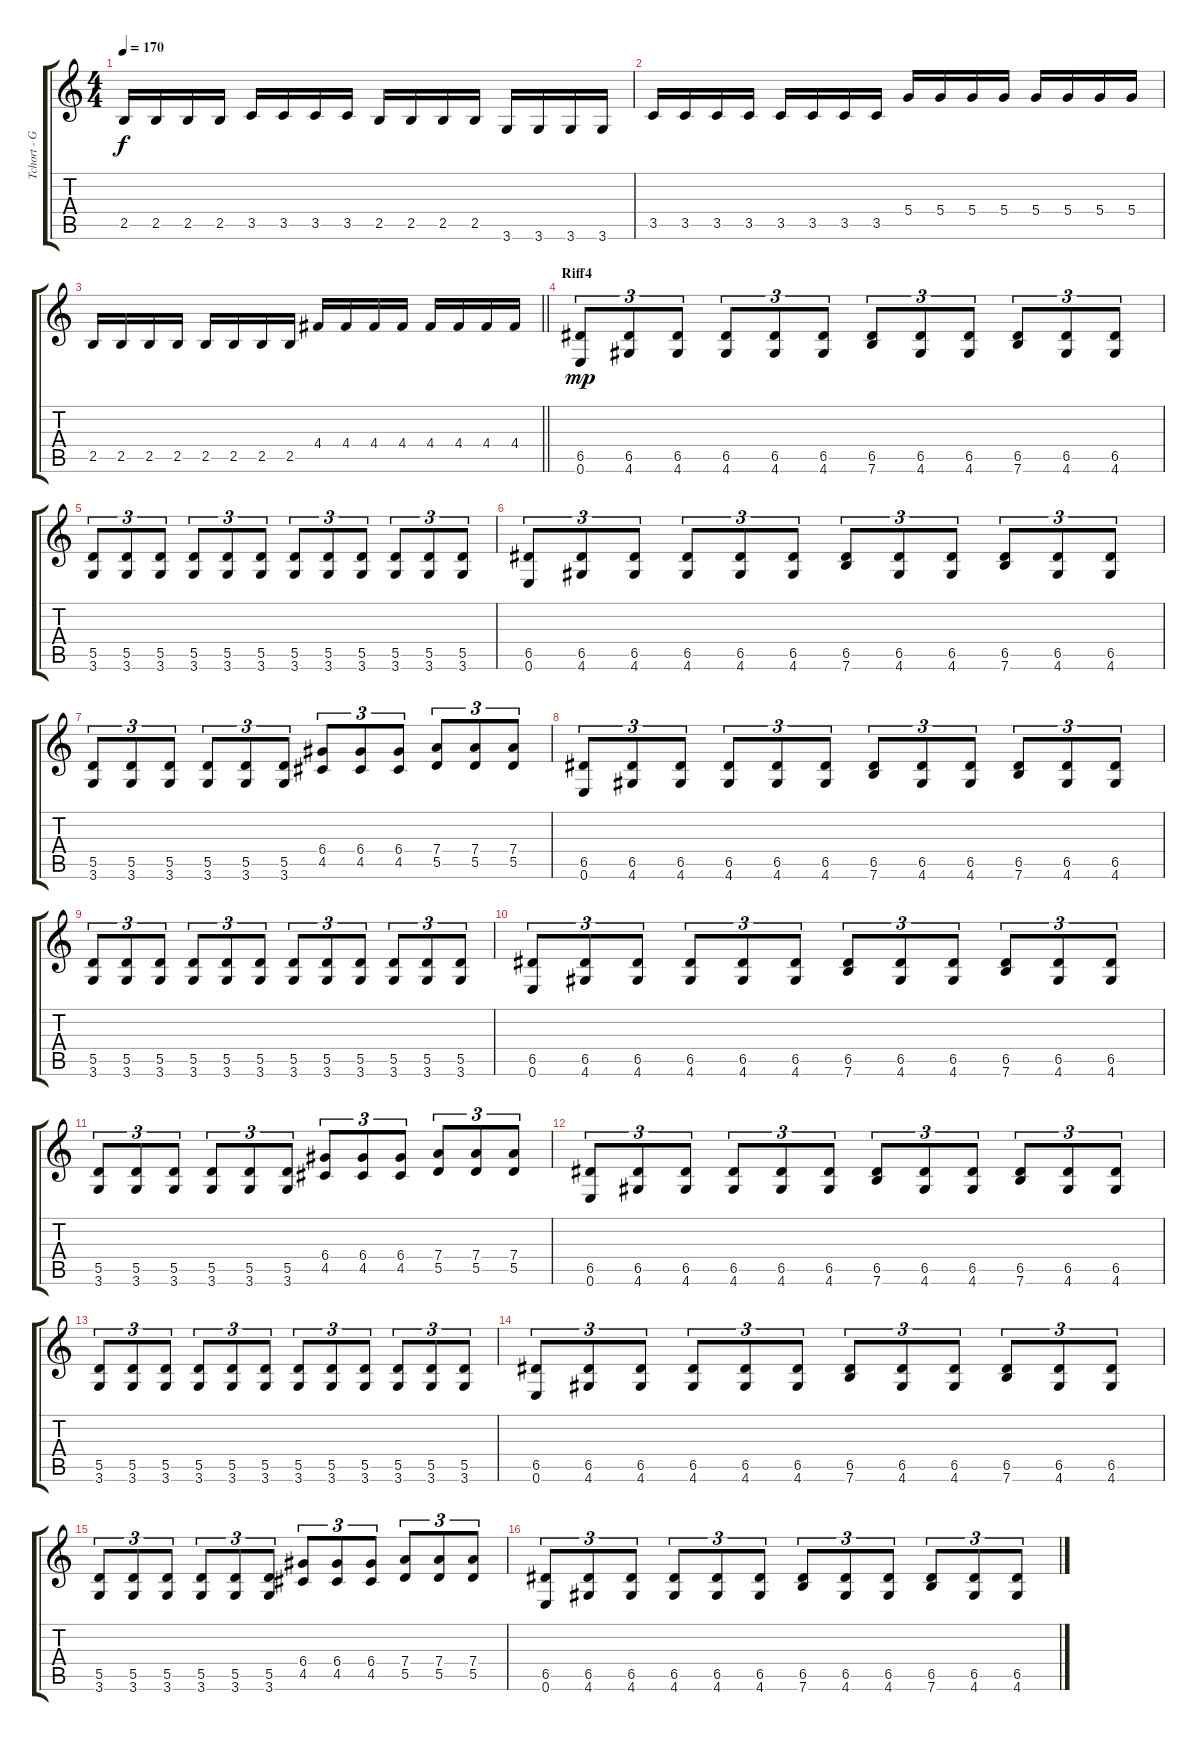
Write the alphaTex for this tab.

\track ("Tchort - Guitar" "Tchort - G") {instrument distortionguitar}
\staff {score tabs}
\tuning (E4 B3 G3 D3 A2 E2) {hide}
\ts (4 4)
\tempo 170
\clef g2
\ks c
2.5.16{dy f} 2.5.16 2.5.16 2.5.16 3.5.16 3.5.16 3.5.16 3.5.16 2.5.16 2.5.16 2.5.16 2.5.16 3.6.16 3.6.16 3.6.16 3.6.16 |
3.5.16 3.5.16 3.5.16 3.5.16 3.5.16 3.5.16 3.5.16 3.5.16 5.4.16 5.4.16 5.4.16 5.4.16 5.4.16 5.4.16 5.4.16 5.4.16 |
\barLineRight lightlight
2.5.16 2.5.16 2.5.16 2.5.16 2.5.16 2.5.16 2.5.16 2.5.16 4.4.16 4.4.16 4.4.16 4.4.16 4.4.16 4.4.16 4.4.16 4.4.16 |
\section ("" "Riff4")
(6.5 0.6).8{tu (3 2) dy mp} (6.5 4.6).8{tu (3 2)} (6.5 4.6).8{tu (3 2)} (6.5 4.6).8{tu (3 2)} (6.5 4.6).8{tu (3 2)} (6.5 4.6).8{tu (3 2)} (6.5 7.6).8{tu (3 2)} (6.5 4.6).8{tu (3 2)} (6.5 4.6).8{tu (3 2)} (6.5 7.6).8{tu (3 2)} (6.5 4.6).8{tu (3 2)} (6.5 4.6).8{tu (3 2)} |
(5.5 3.6).8{tu (3 2)} (5.5 3.6).8{tu (3 2)} (5.5 3.6).8{tu (3 2)} (5.5 3.6).8{tu (3 2)} (5.5 3.6).8{tu (3 2)} (5.5 3.6).8{tu (3 2)} (5.5 3.6).8{tu (3 2)} (5.5 3.6).8{tu (3 2)} (5.5 3.6).8{tu (3 2)} (5.5 3.6).8{tu (3 2)} (5.5 3.6).8{tu (3 2)} (5.5 3.6).8{tu (3 2)} |
(6.5 0.6).8{tu (3 2)} (6.5 4.6).8{tu (3 2)} (6.5 4.6).8{tu (3 2)} (6.5 4.6).8{tu (3 2)} (6.5 4.6).8{tu (3 2)} (6.5 4.6).8{tu (3 2)} (6.5 7.6).8{tu (3 2)} (6.5 4.6).8{tu (3 2)} (6.5 4.6).8{tu (3 2)} (6.5 7.6).8{tu (3 2)} (6.5 4.6).8{tu (3 2)} (6.5 4.6).8{tu (3 2)} |
(5.5 3.6).8{tu (3 2)} (5.5 3.6).8{tu (3 2)} (5.5 3.6).8{tu (3 2)} (5.5 3.6).8{tu (3 2)} (5.5 3.6).8{tu (3 2)} (5.5 3.6).8{tu (3 2)} (6.4 4.5).8{tu (3 2)} (6.4 4.5).8{tu (3 2)} (6.4 4.5).8{tu (3 2)} (7.4 5.5).8{tu (3 2)} (7.4 5.5).8{tu (3 2)} (7.4 5.5).8{tu (3 2)} |
(6.5 0.6).8{tu (3 2)} (6.5 4.6).8{tu (3 2)} (6.5 4.6).8{tu (3 2)} (6.5 4.6).8{tu (3 2)} (6.5 4.6).8{tu (3 2)} (6.5 4.6).8{tu (3 2)} (6.5 7.6).8{tu (3 2)} (6.5 4.6).8{tu (3 2)} (6.5 4.6).8{tu (3 2)} (6.5 7.6).8{tu (3 2)} (6.5 4.6).8{tu (3 2)} (6.5 4.6).8{tu (3 2)} |
(5.5 3.6).8{tu (3 2)} (5.5 3.6).8{tu (3 2)} (5.5 3.6).8{tu (3 2)} (5.5 3.6).8{tu (3 2)} (5.5 3.6).8{tu (3 2)} (5.5 3.6).8{tu (3 2)} (5.5 3.6).8{tu (3 2)} (5.5 3.6).8{tu (3 2)} (5.5 3.6).8{tu (3 2)} (5.5 3.6).8{tu (3 2)} (5.5 3.6).8{tu (3 2)} (5.5 3.6).8{tu (3 2)} |
(6.5 0.6).8{tu (3 2)} (6.5 4.6).8{tu (3 2)} (6.5 4.6).8{tu (3 2)} (6.5 4.6).8{tu (3 2)} (6.5 4.6).8{tu (3 2)} (6.5 4.6).8{tu (3 2)} (6.5 7.6).8{tu (3 2)} (6.5 4.6).8{tu (3 2)} (6.5 4.6).8{tu (3 2)} (6.5 7.6).8{tu (3 2)} (6.5 4.6).8{tu (3 2)} (6.5 4.6).8{tu (3 2)} |
(5.5 3.6).8{tu (3 2)} (5.5 3.6).8{tu (3 2)} (5.5 3.6).8{tu (3 2)} (5.5 3.6).8{tu (3 2)} (5.5 3.6).8{tu (3 2)} (5.5 3.6).8{tu (3 2)} (6.4 4.5).8{tu (3 2)} (6.4 4.5).8{tu (3 2)} (6.4 4.5).8{tu (3 2)} (7.4 5.5).8{tu (3 2)} (7.4 5.5).8{tu (3 2)} (7.4 5.5).8{tu (3 2)} |
(6.5 0.6).8{tu (3 2)} (6.5 4.6).8{tu (3 2)} (6.5 4.6).8{tu (3 2)} (6.5 4.6).8{tu (3 2)} (6.5 4.6).8{tu (3 2)} (6.5 4.6).8{tu (3 2)} (6.5 7.6).8{tu (3 2)} (6.5 4.6).8{tu (3 2)} (6.5 4.6).8{tu (3 2)} (6.5 7.6).8{tu (3 2)} (6.5 4.6).8{tu (3 2)} (6.5 4.6).8{tu (3 2)} |
(5.5 3.6).8{tu (3 2)} (5.5 3.6).8{tu (3 2)} (5.5 3.6).8{tu (3 2)} (5.5 3.6).8{tu (3 2)} (5.5 3.6).8{tu (3 2)} (5.5 3.6).8{tu (3 2)} (5.5 3.6).8{tu (3 2)} (5.5 3.6).8{tu (3 2)} (5.5 3.6).8{tu (3 2)} (5.5 3.6).8{tu (3 2)} (5.5 3.6).8{tu (3 2)} (5.5 3.6).8{tu (3 2)} |
(6.5 0.6).8{tu (3 2)} (6.5 4.6).8{tu (3 2)} (6.5 4.6).8{tu (3 2)} (6.5 4.6).8{tu (3 2)} (6.5 4.6).8{tu (3 2)} (6.5 4.6).8{tu (3 2)} (6.5 7.6).8{tu (3 2)} (6.5 4.6).8{tu (3 2)} (6.5 4.6).8{tu (3 2)} (6.5 7.6).8{tu (3 2)} (6.5 4.6).8{tu (3 2)} (6.5 4.6).8{tu (3 2)} |
(5.5 3.6).8{tu (3 2)} (5.5 3.6).8{tu (3 2)} (5.5 3.6).8{tu (3 2)} (5.5 3.6).8{tu (3 2)} (5.5 3.6).8{tu (3 2)} (5.5 3.6).8{tu (3 2)} (6.4 4.5).8{tu (3 2)} (6.4 4.5).8{tu (3 2)} (6.4 4.5).8{tu (3 2)} (7.4 5.5).8{tu (3 2)} (7.4 5.5).8{tu (3 2)} (7.4 5.5).8{tu (3 2)} |
(6.5 0.6).8{tu (3 2)} (6.5 4.6).8{tu (3 2)} (6.5 4.6).8{tu (3 2)} (6.5 4.6).8{tu (3 2)} (6.5 4.6).8{tu (3 2)} (6.5 4.6).8{tu (3 2)} (6.5 7.6).8{tu (3 2)} (6.5 4.6).8{tu (3 2)} (6.5 4.6).8{tu (3 2)} (6.5 7.6).8{tu (3 2)} (6.5 4.6).8{tu (3 2)} (6.5 4.6).8{tu (3 2)}
